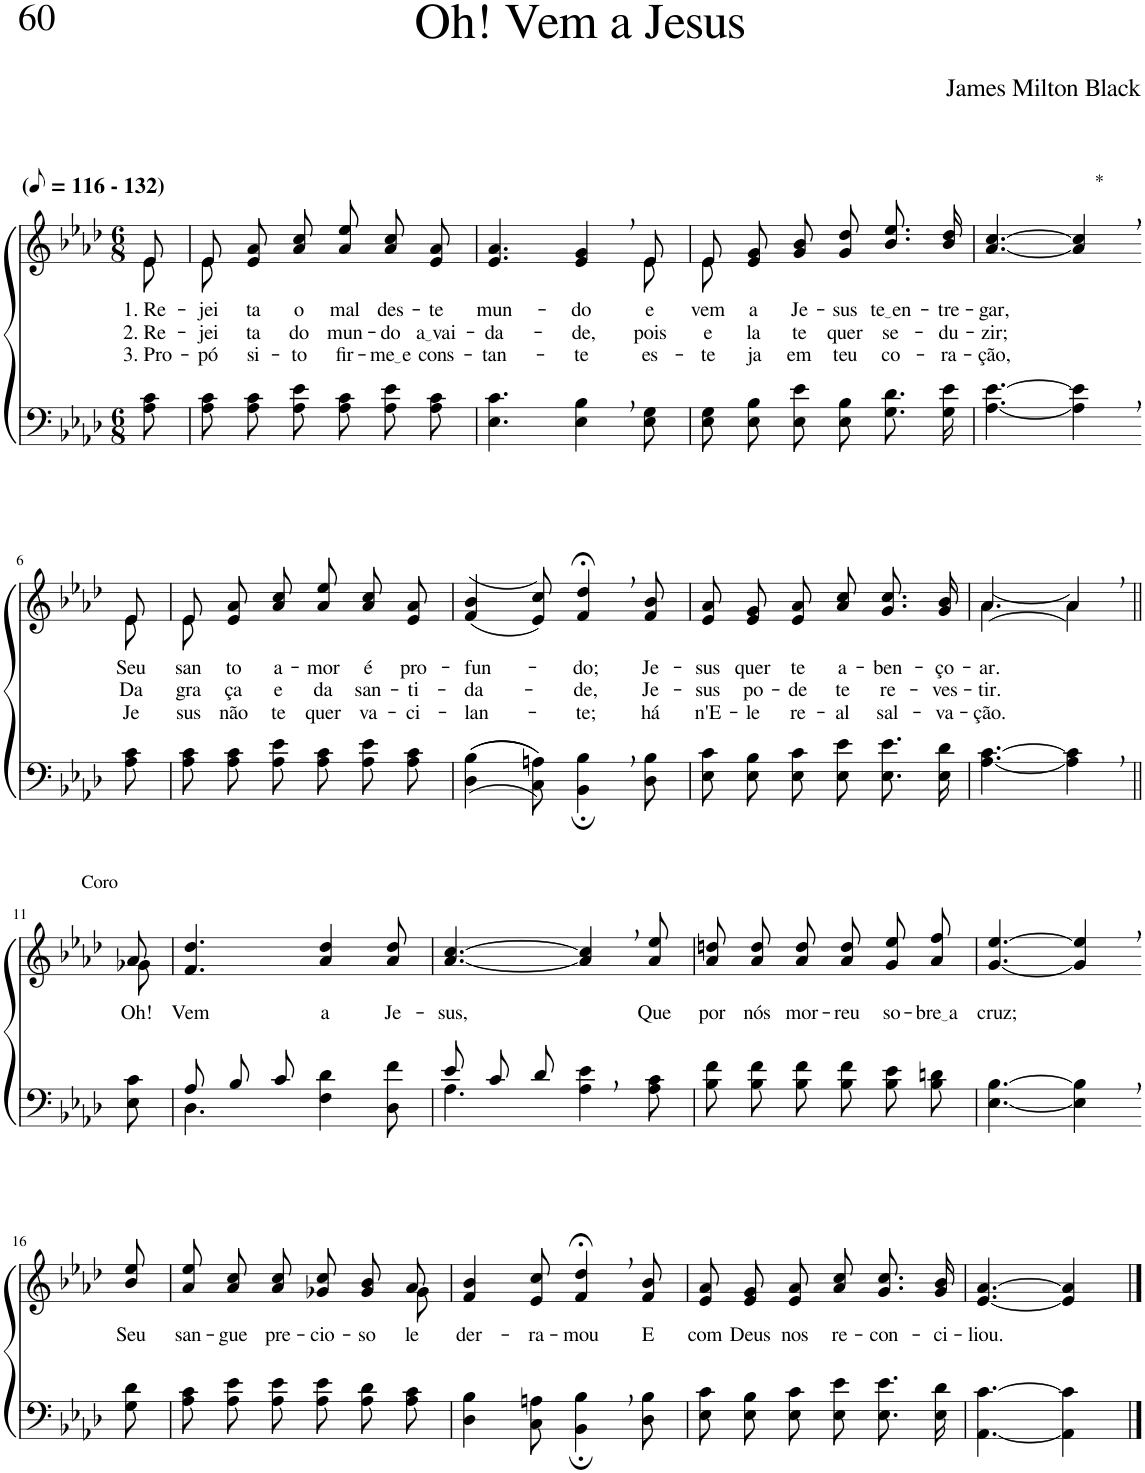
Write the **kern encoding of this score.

**kern	**kern	**text	**text	**text
*part2	*part1	*part1	*part1	*part1
*staff2	*staff1	*staff1	*staff1	*staff1
*I"Parte III e IV	*I"Parte I e II	*	*	*
*clefF4	*clefG2	*	*	*
*Trd2c3	*Trd2c3	*	*	*
*k[b-e-a-d-]	*k[b-e-a-d-]	*	*	*
*M6/8	*M6/8	*	*	*
*MM58	*MM58	*	*	*
=1	=1	=1	=1	=1
*	*^	*	*	*
!	!LO:TX:a:B:t=(	!	!	!	!
!	!LO:TX:a:B:t=- 132)	!	!	!	!
!	!	!	!LO:LY:b	!LO:LY:b	!LO:LY:b
8A-\ 8c\	8e-/	8e-\	1. Re-	2. Re-	3. Pro-
=2	=2	=2	=2	=2	=2
!	!	!	!LO:LY:b	!LO:LY:b	!LO:LY:b
8A-\ 8c\L	8e-/L	8e-\	-jei-	-jei-	-pó-
!	!	!	!LO:LY:b	!LO:LY:b	!LO:LY:b
8A-\ 8c\	8e-/ 8a-/	2ryy	-ta	-ta	-si-
!	!	!	!LO:LY:b	!LO:LY:b	!LO:LY:b
8A-\ 8e-\J	8a-/ 8cc/J	.	o	do	-to
!	!	!	!LO:LY:b	!LO:LY:b	!LO:LY:b
8A-\ 8c\L	8a-/ 8ee-/L	.	mal	mun-	fir-
!	!	!	!LO:LY:b	!LO:LY:b	!LO:LY:b
8A-\ 8e-\	8a-/ 8cc/	.	des-	-do	me e
!	!	!	!LO:LY:b	!LO:LY:b	!LO:LY:b
8A-\ 8c\J	8e-/ 8a-/J	8ryy	-te	a vai	cons-
=3	=3	=3	=3	=3	=3
!	!	!	!LO:LY:b	!LO:LY:b	!LO:LY:b
4.E-\ 4.c\	4.e-/ 4.a-/	8ryy	mun-	-da-	-tan-
!	!	!	!LO:LY:b	!LO:LY:b	!LO:LY:b
*	*v	*v	*	*	*
4E-\, 4B-\,	4e-/, 4g/,	-do	-de,	-te
*	*^	*	*	*
!	!	!	!LO:LY:b	!LO:LY:b	!LO:LY:b
8E-\ 8G\	8e-/	8e-\	e	pois	es-
=4	=4	=4	=4	=4	=4
!	!	!	!LO:LY:b	!LO:LY:b	!LO:LY:b
8E-\ 8G\L	8e-/L	8e-\	vem	e-	-te-
!	!	!	!LO:LY:b	!LO:LY:b	!LO:LY:b
8E-\ 8B-\	8e-/ 8g/	2ryy	a	-la	-ja
!	!	!	!LO:LY:b	!LO:LY:b	!LO:LY:b
8E-\ 8e-\J	8g/ 8b-/J	.	Je-	te	em
!	!	!	!LO:LY:b	!LO:LY:b	!LO:LY:b
8E-\ 8B-\L	8g\ 8dd-\L	.	-sus	quer	teu
!	!	!	!LO:LY:b	!LO:LY:b	!LO:LY:b
8.G\ 8.d-\	8.b-\ 8.ee-\	.	te en	se-	co-
.	.	8ryy	.	.	.
!	!	!	!LO:LY:b	!LO:LY:b	!LO:LY:b
16G\ 16e-\Jk	16b-\ 16dd-\Jk	.	-tre-	-du-	-ra-
*	*v	*v	*	*	*
=5	=5	=5	=5	=5
!	!	!LO:LY:b	!LO:LY:b	!LO:LY:b
[4.A-\ [4.e-\	[4.a-/ [4.cc/	-gar,	-zir;	-ção,
!	!LO:TX:a:t=*	!	!	!
4A-\], 4e-\],	4a-/], 4cc/],	.	.	.
!!LO:LB:g=z
=6-	=6-	=6-	=6-	=6-
!	!	!LO:LY:b	!LO:LY:b	!LO:LY:b
*	*^	*	*	*
8A-\ 8c\	8e-\	8e-/	-Seu	Da	-Je-
=7	=7	=7	=7	=7	=7
!	!	!	!LO:LY:b	!LO:LY:b	!LO:LY:b
8A-\ 8c\L	8e-/L	8e-\	san-	gra-	-sus
!	!	!	!LO:LY:b	!LO:LY:b	!LO:LY:b
8A-\ 8c\	8e-/ 8a-/	2ryy	-to	-ça	não
!	!	!	!LO:LY:b	!LO:LY:b	!LO:LY:b
8A-\ 8e-\J	8a-/ 8cc/J	.	a-	e	te
!	!	!	!LO:LY:b	!LO:LY:b	!LO:LY:b
8A-\ 8c\L	8a-/ 8ee-/L	.	-mor	da	quer
!	!	!	!LO:LY:b	!LO:LY:b	!LO:LY:b
8A-\ 8e-\	8a-/ 8cc/	.	é	san-	va-
!	!	!	!LO:LY:b	!LO:LY:b	!LO:LY:b
8A-\ 8c\J	8e-/ 8a-/J	8ryy	pro-	-ti-	-ci-
=8	=8	=8	=8	=8	=8
!	!	!	!LO:LY:b	!LO:LY:b	!LO:LY:b
*	*v	*v	*	*	*
(((4D-\ 4B-\	((4f/ 4b-/	-fun-	-da-	-lan-
8C\ 8An\)))	8e-/ 8cc/))	.	.	.
!	!	!LO:LY:b	!LO:LY:b	!LO:LY:b
4BB-\;, 4B-\;,	4f/;<, 4dd-/;<,	-do;	-de,	-te;
!	!	!LO:LY:b	!LO:LY:b	!LO:LY:b
8D-\ 8B-\	8f/ 8b-/	Je-	Je-	há
=9	=9	=9	=9	=9
!	!	!LO:LY:b	!LO:LY:b	!LO:LY:b
8E-\ 8c\L	8e-/ 8a-/L	-sus	-sus	n'E-
!	!	!LO:LY:b	!LO:LY:b	!LO:LY:b
8E-\ 8B-\	8e-/ 8g/	quer	po-	-le
!	!	!LO:LY:b	!LO:LY:b	!LO:LY:b
8E-\ 8c\J	8e-/ 8a-/J	te	-de	re-
!	!	!LO:LY:b	!LO:LY:b	!LO:LY:b
8E-\ 8e-\L	8a-/ 8cc/L	a-	te	-al
!	!	!LO:LY:b	!LO:LY:b	!LO:LY:b
8.E-\ 8.e-\	8.g/ 8.cc/	-ben-	re-	sal-
!	!	!LO:LY:b	!LO:LY:b	!LO:LY:b
16E-\ 16d-\Jk	16g/ 16b-/Jk	-ço-	-ves-	-va-
=10	=10	=10	=10	=10
!	!	!LO:LY:b	!LO:LY:b	!LO:LY:b
*	*^	*	*	*
[4.A-\ [4.c\	[4.a-\	[4.a-/	-ar.	-tir.	-ção.
4A-\], 4c\],	4a-,\]	4a-/]	.	.	.
!!LO:LB:g=z	!!
=11||	=11||	=11||	=11||	=11||	=11||
!	!LO:TX:a:t=Coro	!	!	!	!
!	!	!	!LO:LY:b	!	!
8E-\ 8c\	8a-/	8g-X\	Oh!	.	.
=12	=12	=12	=12	=12	=12
*^	*	*	*	*	*
!	!	!	!	!LO:LY:b	!	!
*	*	*v	*v	*	*	*
8A-/L	4.D-\	4.f/ 4.dd-/	Vem	.	.
8B-/	.	.	.	.	.
8c/J	.	.	.	.	.
!	!	!	!LO:LY:b	!	!
8ryy	4F\ 4d-\	4a-/ 4dd-/	a	.	.
4ryy	.	.	.	.	.
!	!	!	!LO:LY:b	!	!
.	8D-\ 8f\	8a-/ 8dd-/	Je-	.	.
=13	=13	=13	=13	=13	=13
!	!	!	!LO:LY:b	!	!
8e-/L	4.A-\	[4.a-/ [4.cc/	-sus,	.	.
8c/	.	.	.	.	.
8d-/J	.	.	.	.	.
8ryy	4A-\ 4e-\	4a-/], 4cc/],	.	.	.
4ryy	.	.	.	.	.
!	!	!	!LO:LY:b	!	!
.	8A-\ 8c\	8a-/ 8ee-/	Que	.	.
=14	=14	=14	=14	=14	=14
!	!	!	!LO:LY:b	!	!
*v	*v	*	*	*	*
8B-\ 8f\L	8a-\ 8ddn\L	por	.	.
!	!	!LO:LY:b	!	!
8B-\ 8f\	8a-\ 8dd\	nós	.	.
!	!	!LO:LY:b	!	!
8B-\ 8f\J	8a-\ 8dd\J	mor-	.	.
!	!	!LO:LY:b	!	!
8B-\ 8f\L	8a-\ 8dd\L	-reu	.	.
!	!	!LO:LY:b	!	!
8B-\ 8e-\	8g\ 8ee-\	so-	.	.
!	!	!LO:LY:b	!	!
8B-\ 8dn\J	8a-\ 8ff\J	bre a	.	.
=15	=15	=15	=15	=15
!	!	!LO:LY:b	!	!
[4.E-\ [4.B-\	[4.g/ [4.ee-/	cruz;	.	.
4E-\], 4B-\],	4g/], 4ee-/],	.	.	.
!!LO:LB:g=z
=16-	=16-	=16-	=16-	=16-
!	!	!LO:LY:b	!	!
8G\ 8d-\	8b-/ 8ee-/	Seu	.	.
=17	=17	=17	=17	=17
!	!	!LO:LY:b	!	!
*	*^	*	*	*
8A-\ 8c\L	8a-\ 8ee-\L	8ryy	san-	.	.
!	!	!	!LO:LY:b	!	!
*	*v	*v	*	*	*
8A-\ 8e-\	8a-\ 8cc\	-gue	.	.
!	!	!LO:LY:b	!	!
8A-\ 8e-\J	8a-\ 8cc\J	pre-	.	.
!	!	!LO:LY:b	!	!
8A-\ 8e-\L	8g-X/ 8cc/L	-cio-	.	.
!	!	!LO:LY:b	!	!
8A-\ 8d-\	8g-/ 8b-/	-so	.	.
*	*^	*	*	*
!	!	!	!LO:LY:b	!	!
8A-\ 8c\J	8a-/J	8g-\	le	.	.
=18	=18	=18	=18	=18	=18
!	!	!	!LO:LY:b	!	!
*	*v	*v	*	*	*
4D-\ 4B-\	4f/ 4b-/	der-	.	.
!	!	!LO:LY:b	!	!
8C\ 8An\	8e-/ 8cc/	-ra-	.	.
!	!	!LO:LY:b	!	!
4BB-\;, 4B-\;,	4f/;<, 4dd-/;<,	-mou	.	.
!	!	!LO:LY:b	!	!
8D-\ 8B-\	8f/ 8b-/	E	.	.
=19	=19	=19	=19	=19
!	!	!LO:LY:b	!	!
8E-\ 8c\L	8e-/ 8a-/L	com	.	.
!	!	!LO:LY:b	!	!
8E-\ 8B-\	8e-/ 8g/	Deus	.	.
!	!	!LO:LY:b	!	!
8E-\ 8c\J	8e-/ 8a-/J	nos	.	.
!	!	!LO:LY:b	!	!
8E-\ 8e-\L	8a-/ 8cc/L	re-	.	.
!	!	!LO:LY:b	!	!
8.E-\ 8.e-\	8.g/ 8.cc/	-con-	.	.
!	!	!LO:LY:b	!	!
16E-\ 16d-\Jk	16g/ 16b-/Jk	-ci-	.	.
=20	=20	=20	=20	=20
!	!	!LO:LY:b	!	!
[4.AA-\ [4.c\	[4.e-/ [4.a-/	-liou.	.	.
4AA-\] 4c\]	4e-/] 4a-/]	.	.	.
==	==	==	==	==
*-	*-	*-	*-	*-
